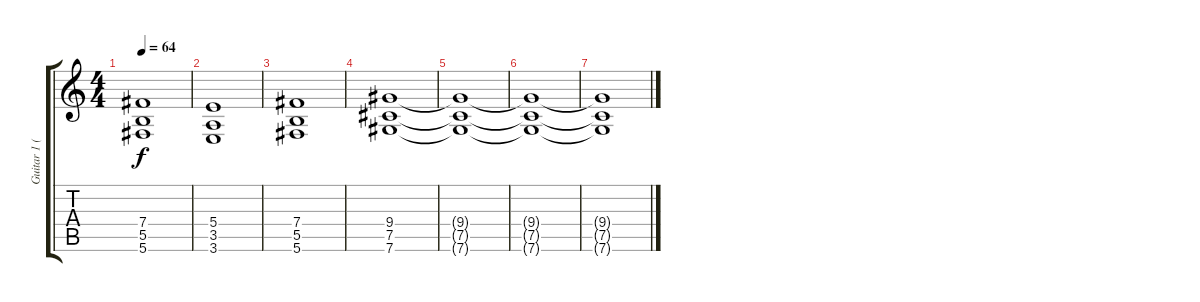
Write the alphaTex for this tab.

\track ("Guitar 1 (Distortion)" "Guitar 1 (") {instrument distortionguitar}
\staff {score tabs}
\tuning (Db4 Ab3 E3 B2 Gb2 Db2) {hide}
\ts (4 4)
\tempo 64
\clef g2
\ks c
(7.4 5.5 5.6).1{dy f} |
(5.4 3.5 3.6).1 |
(7.4 5.5 5.6).1 |
(9.4 7.5 7.6).1{volume 0} |
(9.4{t} 7.5{t} 7.6{t}).1 |
(9.4{t} 7.5{t} 7.6{t}).1 |
(9.4{t} 7.5{t} 7.6{t}).1
